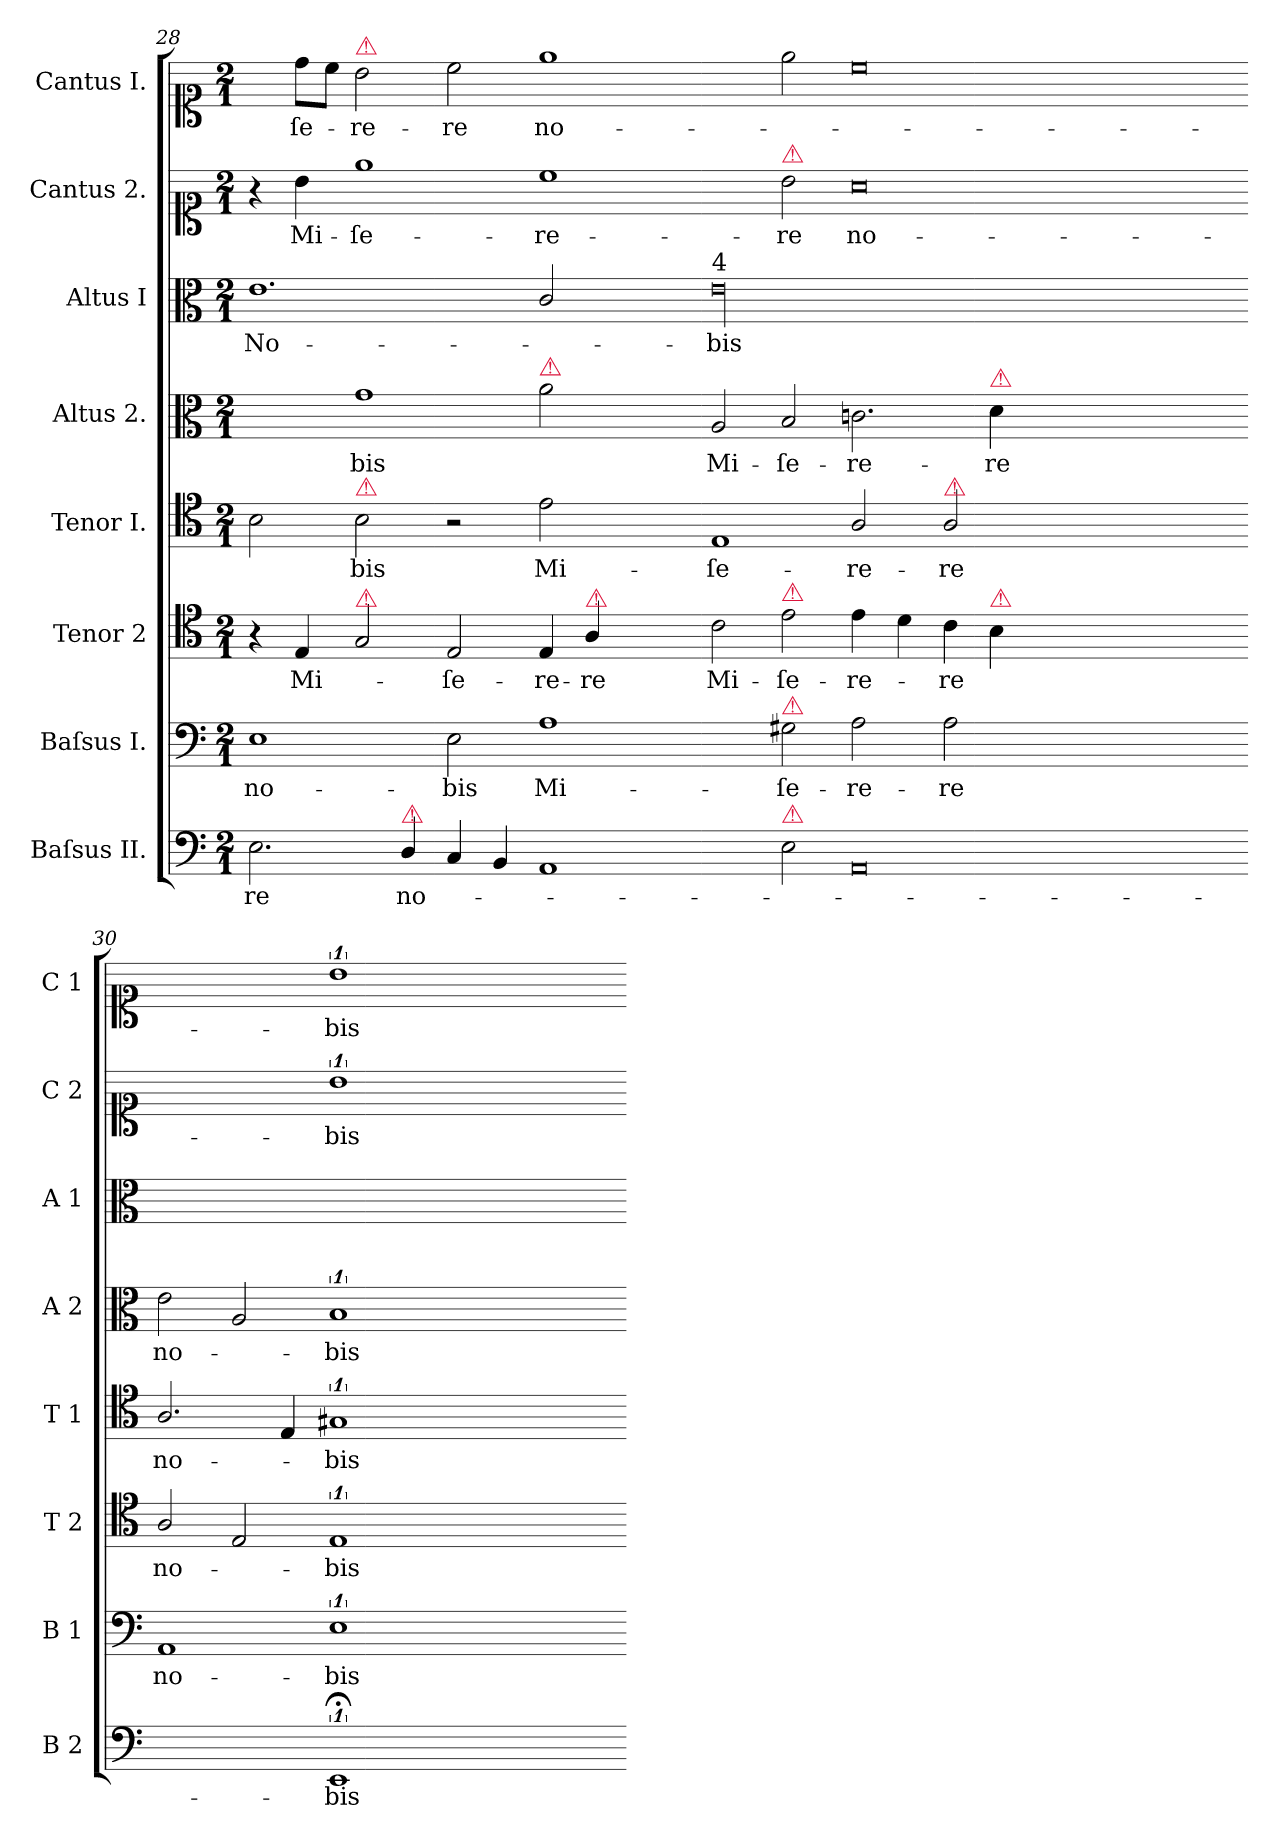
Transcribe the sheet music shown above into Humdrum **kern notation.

**kern	**text	**kern	**text	**kern	**text	**kern	**text	**kern	**text	**kern	**text	**kern	**text	**kern	**text
*part8	*part8	*part7	*part7	*part6	*part6	*part5	*part5	*part4	*part4	*part3	*part3	*part2	*part2	*part1	*part1
*staff8	*staff8	*staff7	*staff7	*staff6	*staff6	*staff5	*staff5	*staff4	*staff4	*staff3	*staff3	*staff2	*staff2	*staff1	*staff1
*I"Baſsus II.	*	*I"Baſsus I.	*	*I"Tenor 2	*	*I"Tenor I.	*	*I"Altus 2.	*	*I"Altus I	*	*I"Cantus 2.	*	*I"Cantus I.	*
*I'B 2	*	*I'B 1	*	*I'T 2	*	*I'T 1	*	*I'A 2	*	*I'A 1	*	*I'C 2	*	*I'C 1	*
*clefF4	*	*clefF4	*	*clefC4	*	*clefC4	*	*clefC3	*	*clefC3	*	*clefC1	*	*clefC1	*
*k[]	*	*k[]	*	*k[]	*	*k[]	*	*k[]	*	*k[]	*	*k[]	*	*k[]	*
*M2/1	*	*M2/1	*	*M2/1	*	*M2/1	*	*M2/1	*	*M2/1	*	*M2/1	*	*M2/1	*
=28	=28	=28	=28	=28	=28	=28	=28	=28	=28	=28	=28	=28	=28	=28	=28
!	!LO:LY:i	!	!LO:LY:i	!	!	!	!	!	!	!	!	!	!	!	!
2.E\	-re	1E	no-	4r	.	2B\	.	2ryy	.	1.e	No-	4r	.	4ryy	.
!	!	!	!	!	!	!	!	!	!	!	!	!	!LO:LY:i	!	!
.	.	.	.	4E/	Mi-	.	.	.	.	.	.	4b\	Mi-	8dd\L	-ſe-
.	.	.	.	.	.	.	.	.	.	.	.	.	.	8cc\J	.
!	!	!	!	!	!	!	!	!	!	!	!	!	!	!LO:TX:a:color=crimson:t=⚠	!
!	!	!	!	!	!	!LO:TX:a:color=crimson:t=⚠	!	!	!	!	!	!	!	!	!
!	!	!	!	!LO:TX:a:color=crimson:t=⚠	!	!	!	!	!	!	!	!	!	!	!
!	!	!	!	!	!	!	!	!	!	!	!	!	!LO:LY:i	!	!
.	.	.	.	2G/	.	2B\	-bis	1g	-bis	.	.	1ee	-ſe-	2b\	-re-
!LO:TX:a:color=crimson:t=⚠	!	!	!	!	!	!	!	!	!	!	!	!	!	!	!
!	!LO:LY:i	!	!	!	!	!	!	!	!	!	!	!	!	!	!
4D/	no-	.	.	.	.	.	.	.	.	.	.	.	.	.	.
!	!	!	!LO:LY:i	!	!	!	!	!	!	!	!	!	!	!	!
4C/	.	2E\	-bis	2E/	-ſe-	2r	.	.	.	.	.	.	.	2cc\	-re
4BB/	.	.	.	.	.	.	.	.	.	.	.	.	.	.	.
!	!	!	!	!	!	!	!	!LO:TX:a:color=crimson:t=⚠	!	!	!	!	!	!	!
!	!	!	!	!	!	!	!LO:LY:i	!	!	!	!	!	!LO:LY:i	!	!
1AA/	.	1A\	Mi-	4E/	-re-	2e\	Mi-	2a\	.	2c/	.	1cc\	-re-	1ee\	no-
!	!	!	!	!LO:TX:a:color=crimson:t=⚠	!	!	!	!	!	!	!	!	!	!	!
.	.	.	.	4A/	-re	.	.	.	.	.	.	.	.	.	.
.	.	.	.	2ryy	.	2ryy	.	2ryy	.	2ryy	.	.	.	.	.
=29-	=29-	=29-	=29-	=29-	=29-	=29-	=29-	=29-	=29-	=29-	=29-	=29-	=29-	=29-	=29-
!	!	!	!	!	!	!	!	!	!	!LO:TX:a:t=4	!	!	!	!	!
!	!	!	!	!	!	!	!LO:LY:i	!	!LO:LY:i	!	!	!	!	!	!
2ryy	.	2ryy	.	2c\	Mi-	1E	-ſe-	2A/	Mi-	00e	-bis	2ryy	.	2ryy	.
!	!	!	!	!	!	!	!	!	!	!	!	!LO:TX:a:color=crimson:t=⚠	!	!	!
!	!	!	!	!LO:TX:a:color=crimson:t=⚠	!	!	!	!	!	!	!	!	!	!	!
!	!	!LO:TX:a:color=crimson:t=⚠	!	!	!	!	!	!	!	!	!	!	!	!	!
!LO:TX:a:color=crimson:t=⚠	!	!	!	!	!	!	!	!	!	!	!	!	!	!	!
!	!	!	!	!	!	!	!	!	!LO:LY:i	!	!	!	!LO:LY:i	!	!
2E\	.	2G#X\	-ſe-	2e\	-ſe-	.	.	2B/	-ſe-	.	.	2b\	-re	2ee\	.
!	!	!	!	!	!	!	!LO:LY:i	!	!LO:LY:i	!	!	!	!LO:LY:i	!	!
0AA	.	2A\	-re-	4e\	-re-	2A/	-re-	2.cn\	-re-	.	.	0a	no-	0cc	.
.	.	.	.	4d\	.	.	.	.	.	.	.	.	.	.	.
!	!	!	!	!	!	!LO:TX:a:color=crimson:t=⚠	!	!	!	!	!	!	!	!	!
!	!	!	!	!	!	!	!LO:LY:i	!	!	!	!	!	!	!	!
.	.	2A\	-re	4c\	-re	2A/	-re	.	.	.	.	.	.	.	.
!	!	!	!	!	!	!	!	!LO:TX:a:color=crimson:t=⚠	!	!	!	!	!	!	!
!	!	!	!	!LO:TX:a:color=crimson:t=⚠	!	!	!	!	!	!	!	!	!	!	!
!	!	!	!	!	!	!	!	!	!LO:LY:i	!	!	!	!	!	!
.	.	.	.	4B\	.	.	.	4d\	-re	.	.	.	.	.	.
.	.	0ryy	.	0ryy	.	0ryy	.	0ryy	.	.	.	.	.	.	.
1ryy	.	.	.	.	.	.	.	.	.	.	.	1ryy	.	1ryy	.
=30-	=30-	=30-	=30-	=30-	=30-	=30-	=30-	=30-	=30-	=30-	=30-	=30-	=30-	=30-	=30-
!	!	!	!	!	!	!	!LO:LY:i	!	!LO:LY:i	!	!	!	!	!	!
1ryy	.	1AA	no-	2A/	no-	2.A/	no-	2e\	no-	00.ryy	.	1ryy	.	1ryy	.
.	.	.	.	2E/	.	.	.	2A/	.	.	.	.	.	.	.
.	.	.	.	.	.	4E/	.	.	.	.	.	.	.	.	.
!	!LO:LY:i	!	!	!	!	!	!LO:LY:i	!	!LO:LY:i	!	!	!	!LO:LY:i	!	!
1%5EE;<	-bis	1%5E	-bis	1%5E	-bis-	1%5G#X	-bis	1%5B	-bis	.	.	1%5b	-bis	1%5b	-bis-
=-	=-	=-	=-	=-	=-	=-	=-	=-	=-	=-	=-	=-	=-	=-	=-
*-	*-	*-	*-	*-	*-	*-	*-	*-	*-	*-	*-	*-	*-	*-	*-
